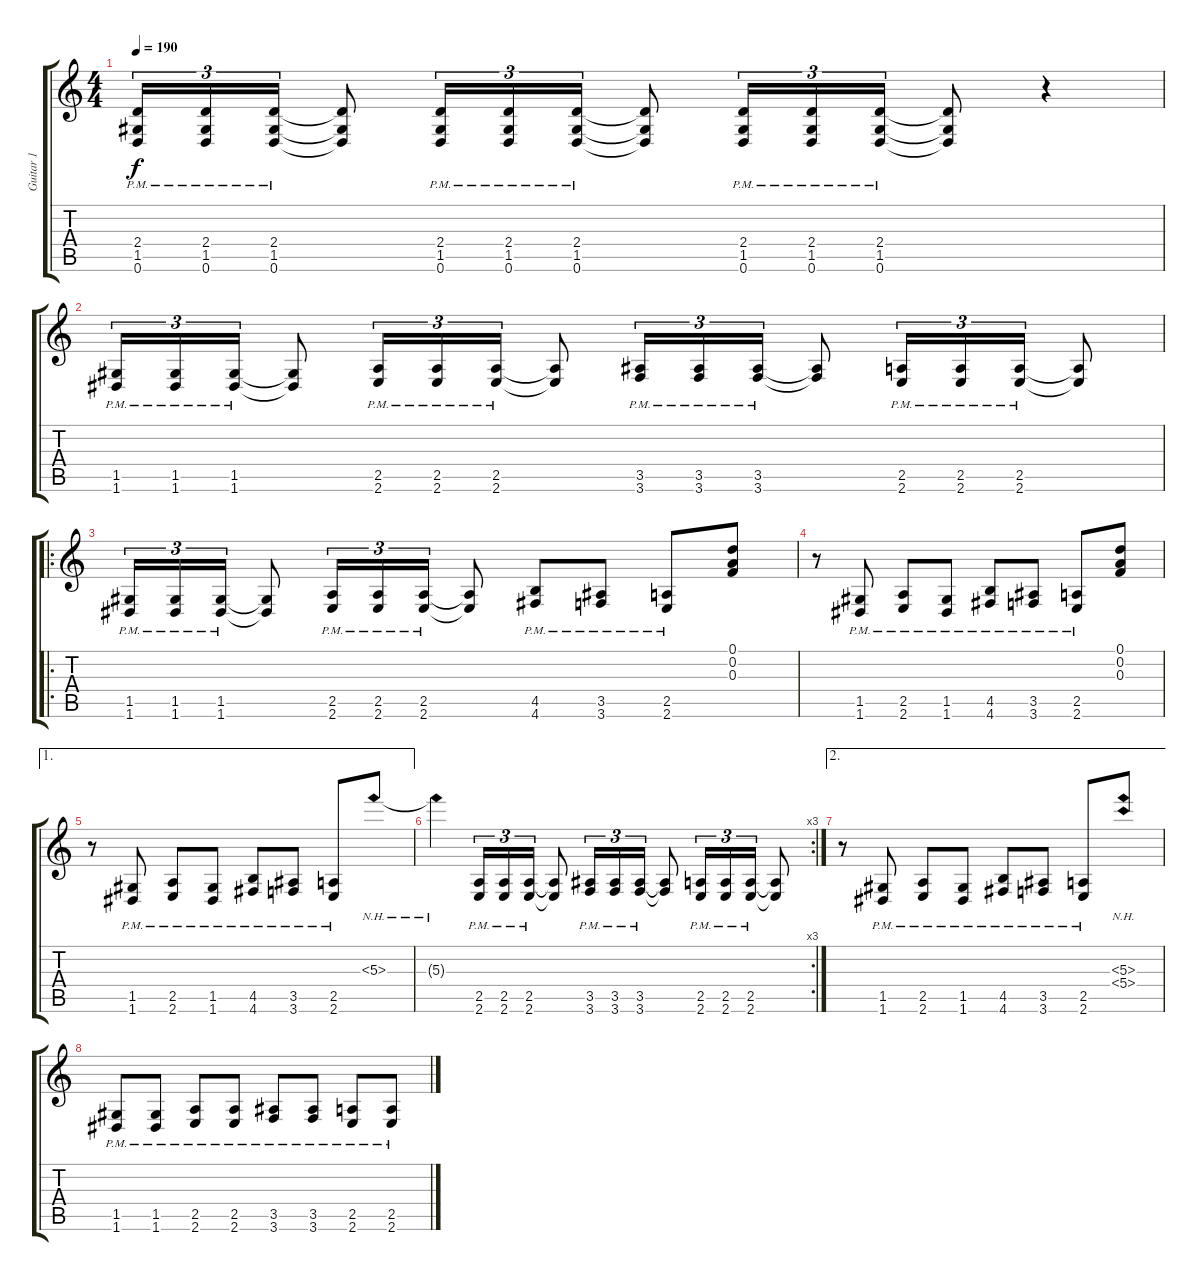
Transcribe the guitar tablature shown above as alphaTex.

\track ("Guitar 1" "Guitar 1") {instrument distortionguitar}
\staff {score tabs}
\tuning (D4 A3 F3 C3 G2 D2) {hide}
\ts (4 4)
\tempo 190
\clef g2
\ks c
(2.4{pm} 1.5{pm} 0.6{pm}).16{tu (3 2) dy f} (2.4{pm} 1.5{pm} 0.6{pm}).16{tu (3 2)} (2.4{pm} 1.5{pm} 0.6{pm}).16{tu (3 2)} (2.4{t} 1.5{t} 0.6{t}).8 (2.4{pm} 1.5{pm} 0.6{pm}).16{tu (3 2)} (2.4{pm} 1.5{pm} 0.6{pm}).16{tu (3 2)} (2.4{pm} 1.5{pm} 0.6{pm}).16{tu (3 2)} (2.4{t} 1.5{t} 0.6{t}).8 (2.4{pm} 1.5{pm} 0.6{pm}).16{tu (3 2)} (2.4{pm} 1.5{pm} 0.6{pm}).16{tu (3 2)} (2.4{pm} 1.5{pm} 0.6{pm}).16{tu (3 2)} (2.4{t} 1.5{t} 0.6{t}).8 r.4 |
(1.5{pm} 1.6{pm}).16{tu (3 2)} (1.5{pm} 1.6{pm}).16{tu (3 2)} (1.5{pm} 1.6{pm}).16{tu (3 2)} (1.5{t} 1.6{t}).8 (2.5{pm} 2.6{pm}).16{tu (3 2)} (2.5{pm} 2.6{pm}).16{tu (3 2)} (2.5{pm} 2.6{pm}).16{tu (3 2)} (2.5{t} 2.6{t}).8 (3.5{pm} 3.6{pm}).16{tu (3 2)} (3.5{pm} 3.6{pm}).16{tu (3 2)} (3.5{pm} 3.6{pm}).16{tu (3 2)} (3.5{t} 3.6{t}).8 (2.5{pm} 2.6{pm}).16{tu (3 2)} (2.5{pm} 2.6{pm}).16{tu (3 2)} (2.5{pm} 2.6{pm}).16{tu (3 2)} (2.5{t} 2.6{t}).8 |
\ro
(1.5{pm} 1.6{pm}).16{tu (3 2)} (1.5{pm} 1.6{pm}).16{tu (3 2)} (1.5{pm} 1.6{pm}).16{tu (3 2)} (1.5{t} 1.6{t}).8 (2.5{pm} 2.6{pm}).16{tu (3 2)} (2.5{pm} 2.6{pm}).16{tu (3 2)} (2.5{pm} 2.6{pm}).16{tu (3 2)} (2.5{t} 2.6{t}).8 (4.5{pm} 4.6{pm}).8 (3.5{pm} 3.6{pm}).8 (2.5{pm} 2.6{pm}).8 (0.1 0.2 0.3).8 |
r.8 (1.5{pm} 1.6{pm}).8 (2.5{pm} 2.6{pm}).8 (1.5{pm} 1.6{pm}).8 (4.5{pm} 4.6{pm}).8 (3.5{pm} 3.6{pm}).8 (2.5{pm} 2.6{pm}).8 (0.1 0.2 0.3).8 |
\ae 1
r.8 (1.5{pm} 1.6{pm}).8 (2.5{pm} 2.6{pm}).8 (1.5{pm} 1.6{pm}).8 (4.5{pm} 4.6{pm}).8 (3.5{pm} 3.6{pm}).8 (2.5{pm} 2.6{pm}).8 5.3{nh}.8 |
\rc 3
5.3{nh t}.4 (2.5{pm} 2.6{pm}).16{tu (3 2)} (2.5{pm} 2.6{pm}).16{tu (3 2)} (2.5{pm} 2.6{pm}).16{tu (3 2)} (2.5{t} 2.6{t}).8 (3.5{pm} 3.6{pm}).16{tu (3 2)} (3.5{pm} 3.6{pm}).16{tu (3 2)} (3.5{pm} 3.6{pm}).16{tu (3 2)} (3.5{t} 3.6{t}).8 (2.5{pm} 2.6{pm}).16{tu (3 2)} (2.5{pm} 2.6{pm}).16{tu (3 2)} (2.5{pm} 2.6{pm}).16{tu (3 2)} (2.5{t} 2.6{t}).8 |
\ae 2
r.8 (1.5{pm} 1.6{pm}).8 (2.5{pm} 2.6{pm}).8 (1.5{pm} 1.6{pm}).8 (4.5{pm} 4.6{pm}).8 (3.5{pm} 3.6{pm}).8 (2.5{pm} 2.6{pm}).8 (5.3{nh} 5.4{nh}).8 |
(1.5{pm} 1.6{pm}).8 (1.5{pm} 1.6{pm}).8 (2.5{pm} 2.6{pm}).8 (2.5{pm} 2.6{pm}).8 (3.5{pm} 3.6{pm}).8 (3.5{pm} 3.6{pm}).8 (2.5{pm} 2.6{pm}).8 (2.5{pm} 2.6{pm}).8
